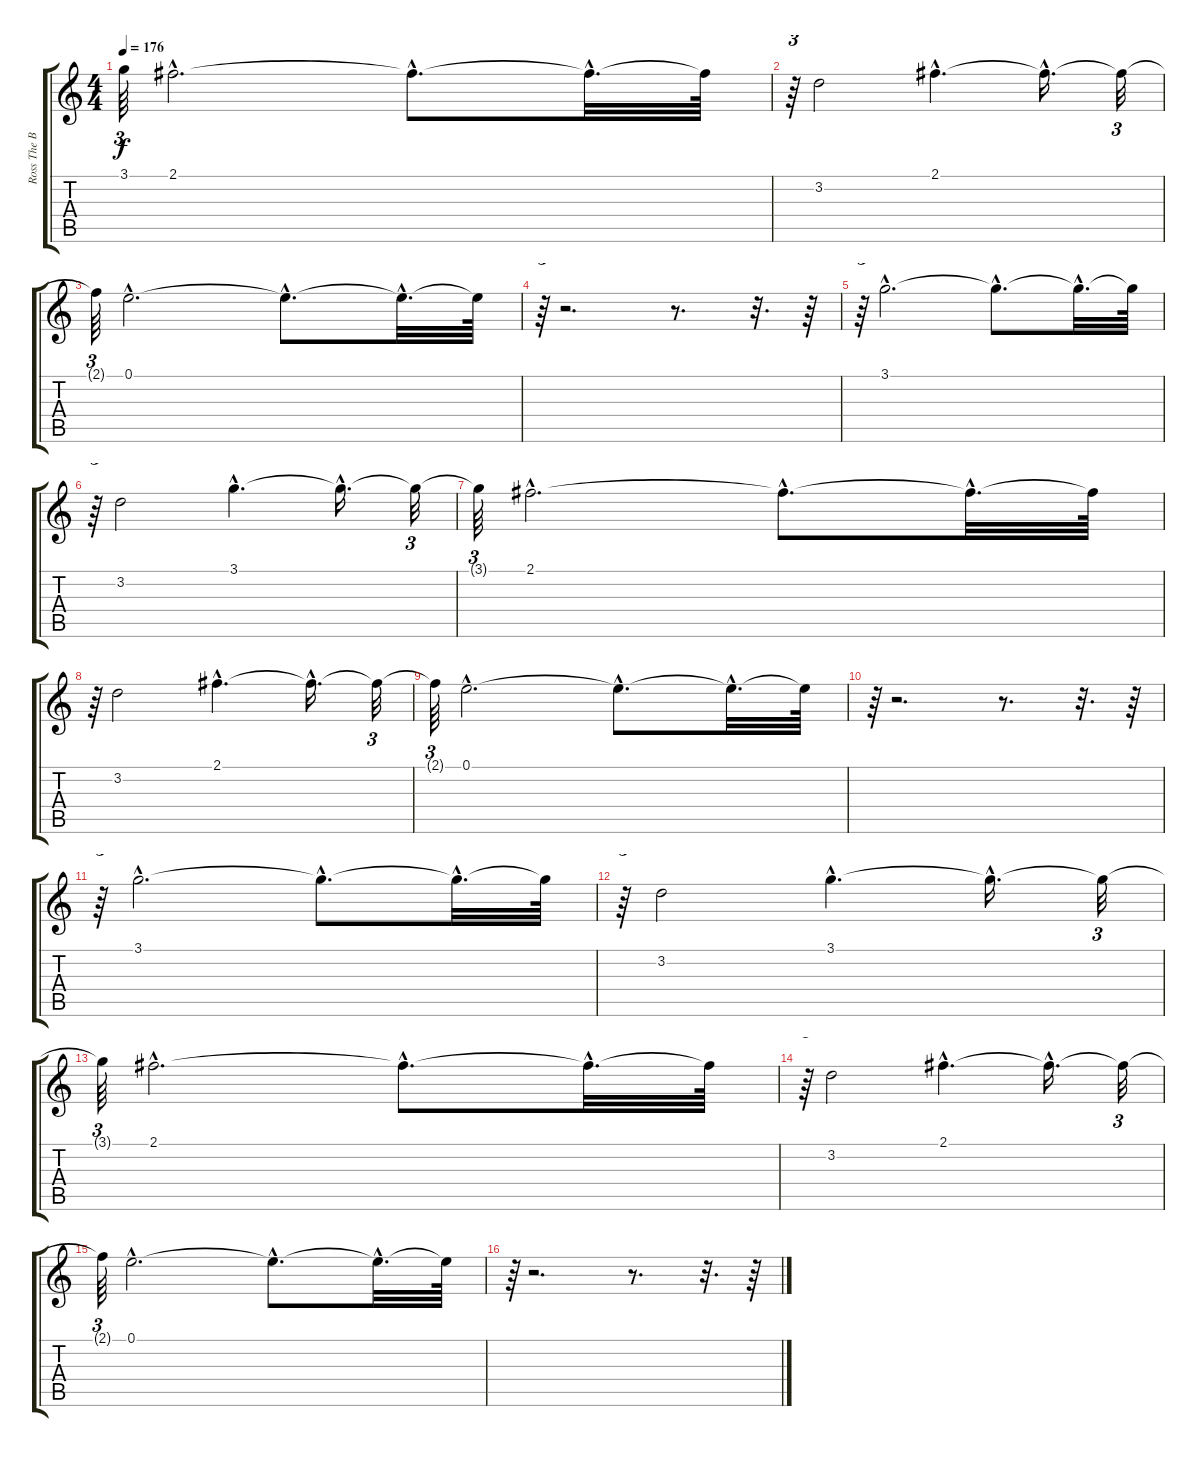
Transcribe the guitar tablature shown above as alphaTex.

\track ("Ross The Boss-Lead" "Ross The B") {instrument distortionguitar}
\staff {score tabs}
\tuning (E4 B3 G3 D3 A2 E2) {hide}
\ts (4 4)
\tempo 176
\clef g2
\ks c
3.1{t}.64{tu (3 2) dy f} 2.1{hac}.2{d} 2.1{hac t}.8{d} 2.1{hac t}.32{d} 2.1{t}.64 |
r.64{tu (3 2)} 3.2.2 2.1{hac}.4{d} 2.1{hac t}.16{d} 2.1{t}.32{tu (3 2)} |
2.1{t}.64{tu (3 2)} 0.1{hac}.2{d} 0.1{hac t}.8{d} 0.1{hac t}.32{d} 0.1{t}.64 |
r.64{tu (3 2)} r.2{d} r.8{d} r.32{d} r.64 |
r.64{tu (3 2)} 3.1{hac}.2{d} 3.1{hac t}.8{d} 3.1{hac t}.32{d} 3.1{t}.64 |
r.64{tu (3 2)} 3.2.2 3.1{hac}.4{d} 3.1{hac t}.16{d} 3.1{t}.32{tu (3 2)} |
3.1{t}.64{tu (3 2)} 2.1{hac}.2{d} 2.1{hac t}.8{d} 2.1{hac t}.32{d} 2.1{t}.64 |
r.64{tu (3 2)} 3.2.2 2.1{hac}.4{d} 2.1{hac t}.16{d} 2.1{t}.32{tu (3 2)} |
2.1{t}.64{tu (3 2)} 0.1{hac}.2{d} 0.1{hac t}.8{d} 0.1{hac t}.32{d} 0.1{t}.64 |
r.64{tu (3 2)} r.2{d} r.8{d} r.32{d} r.64 |
r.64{tu (3 2)} 3.1{hac}.2{d} 3.1{hac t}.8{d} 3.1{hac t}.32{d} 3.1{t}.64 |
r.64{tu (3 2)} 3.2.2 3.1{hac}.4{d} 3.1{hac t}.16{d} 3.1{t}.32{tu (3 2)} |
3.1{t}.64{tu (3 2)} 2.1{hac}.2{d} 2.1{hac t}.8{d} 2.1{hac t}.32{d} 2.1{t}.64 |
r.64{tu (3 2)} 3.2.2 2.1{hac}.4{d} 2.1{hac t}.16{d} 2.1{t}.32{tu (3 2)} |
2.1{t}.64{tu (3 2)} 0.1{hac}.2{d} 0.1{hac t}.8{d} 0.1{hac t}.32{d} 0.1{t}.64 |
r.64{tu (3 2)} r.2{d} r.8{d} r.32{d} r.64
